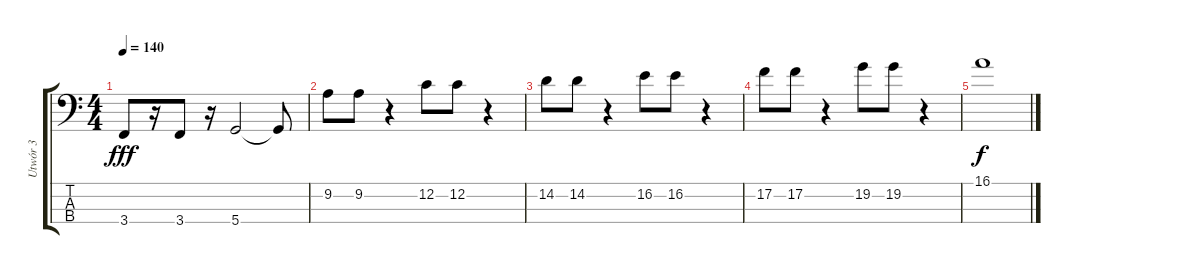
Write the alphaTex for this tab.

\track ("Utwór 3" "Utwór 3") {instrument electricbassfinger}
\staff {score tabs}
\tuning (F2 C2 G1 D1) {hide}
\ts (4 4)
\tempo 140
\clef f4
\ks c
3.4.8{dy fff} r.16 3.4.8 r.16 5.4.2 5.4{t}.8 |
9.2.8 9.2.8 r.4 12.2.8 12.2.8 r.4 |
14.2.8 14.2.8 r.4 16.2.8 16.2.8 r.4 |
17.2.8 17.2.8 r.4 19.2.8 19.2.8 r.4 |
16.1.1{dy f}
